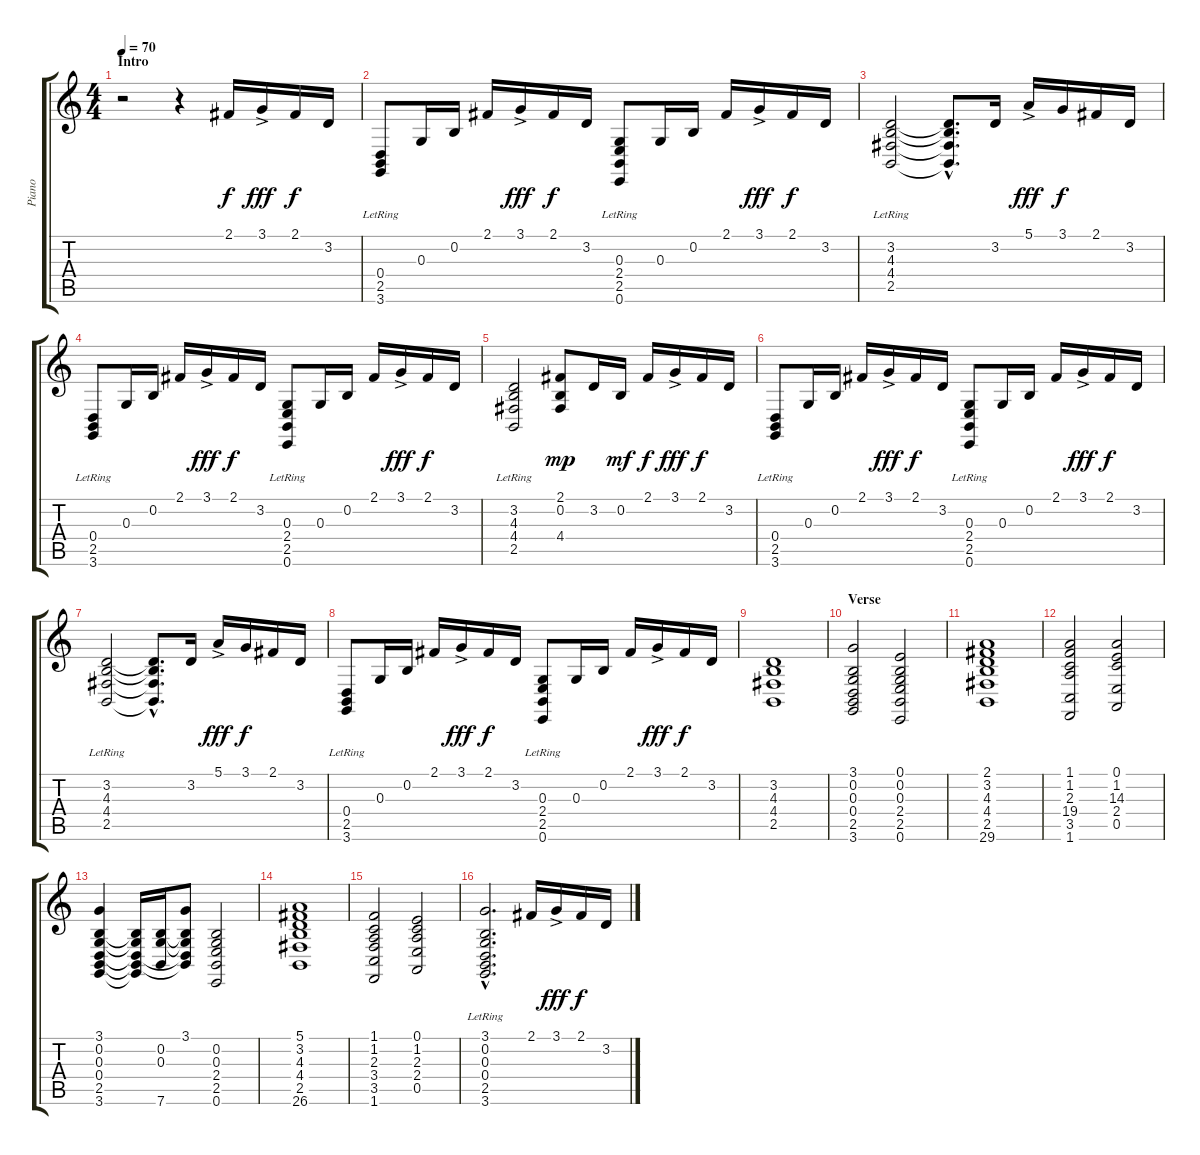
\track ("Piano" "Piano") {instrument acousticgrandpiano}
\staff {score tabs}
\tuning (E4 B3 G3 D3 A2 E2) {hide}
\ts (4 4)
\section ("" "Intro")
\tempo 70
\clef g2
\ks c
r.2{dy f instrument acousticgrandpiano} r.4 2.1.16 3.1{ac}.16{dy fff} 2.1.16{dy f} 3.2.16 |
(0.4{lr} 2.5{lr} 3.6{lr}).8 0.3.16 0.2.16 2.1.16 3.1{ac}.16{dy fff} 2.1.16{dy f} 3.2.16 (0.3 2.4{lr} 2.5{lr} 0.6{lr}).8 0.3.16 0.2.16 2.1.16 3.1{ac}.16{dy fff} 2.1.16{dy f} 3.2.16 |
(3.2 4.3{lr} 4.4{lr} 2.5{lr}).2 (3.2{hac t} 4.3{hac t} 4.4{hac t} 2.5{hac t}).8{d} 3.2.16 5.1{ac}.16{dy fff} 3.1.16{dy f} 2.1.16 3.2.16 |
(0.4{lr} 2.5{lr} 3.6{lr}).8 0.3.16 0.2.16 2.1.16 3.1{ac}.16{dy fff} 2.1.16{dy f} 3.2.16 (0.3 2.4{lr} 2.5{lr} 0.6{lr}).8 0.3.16 0.2.16 2.1.16 3.1{ac}.16{dy fff} 2.1.16{dy f} 3.2.16 |
(3.2{lr} 4.3{lr} 4.4{lr} 2.5{lr}).2 (2.1 0.2 4.4).8{dy mp} 3.2.16 0.2.16{dy mf} 2.1.16{dy f} 3.1{ac}.16{dy fff} 2.1.16{dy f} 3.2.16 |
(0.4{lr} 2.5{lr} 3.6{lr}).8 0.3.16 0.2.16 2.1.16 3.1{ac}.16{dy fff} 2.1.16{dy f} 3.2.16 (0.3 2.4{lr} 2.5{lr} 0.6{lr}).8 0.3.16 0.2.16 2.1.16 3.1{ac}.16{dy fff} 2.1.16{dy f} 3.2.16 |
(3.2 4.3{lr} 4.4{lr} 2.5{lr}).2 (3.2{hac t} 4.3{hac t} 4.4{hac t} 2.5{hac t}).8{d} 3.2.16 5.1{ac}.16{dy fff} 3.1.16{dy f} 2.1.16 3.2.16 |
(0.4{lr} 2.5{lr} 3.6{lr}).8 0.3.16 0.2.16 2.1.16 3.1{ac}.16{dy fff} 2.1.16{dy f} 3.2.16 (0.3 2.4{lr} 2.5{lr} 0.6{lr}).8 0.3.16 0.2.16 2.1.16 3.1{ac}.16{dy fff} 2.1.16{dy f} 3.2.16 |
(3.2 4.3 4.4 2.5).1 |
\section ("" "Verse")
(3.1 0.2 0.3 0.4 2.5 3.6).2 (0.1 0.2 0.3 2.4 2.5 0.6).2 |
(2.1 3.2 4.3 4.4 2.5 29.6).1 |
(1.1 1.2 2.3 19.4 3.5 1.6).2 (0.1 1.2 14.3 2.4 0.5).2 |
(3.1 0.2 0.3 0.4 2.5 3.6).4 (0.2{t} 0.3{t} 0.4{t} 2.5{t} 3.6{t}).16 (0.2 0.3 7.6).16 (3.1 0.2{t} 0.3{t} 0.4{t} 2.5{t}).8 (0.2 0.3 2.4 2.5 0.6).2 |
(5.1 3.2 4.3 4.4 2.5 26.6).1 |
(1.1 1.2 2.3 3.4 3.5 1.6).2 (0.1 1.2 2.3 2.4 0.5).2 |
(3.1{hac} 0.2{hac} 0.3{hac lr} 0.4{hac lr} 2.5{hac lr} 3.6{hac lr}).2{d} 2.1.16 3.1{ac}.16{dy fff} 2.1.16{dy f} 3.2.16
